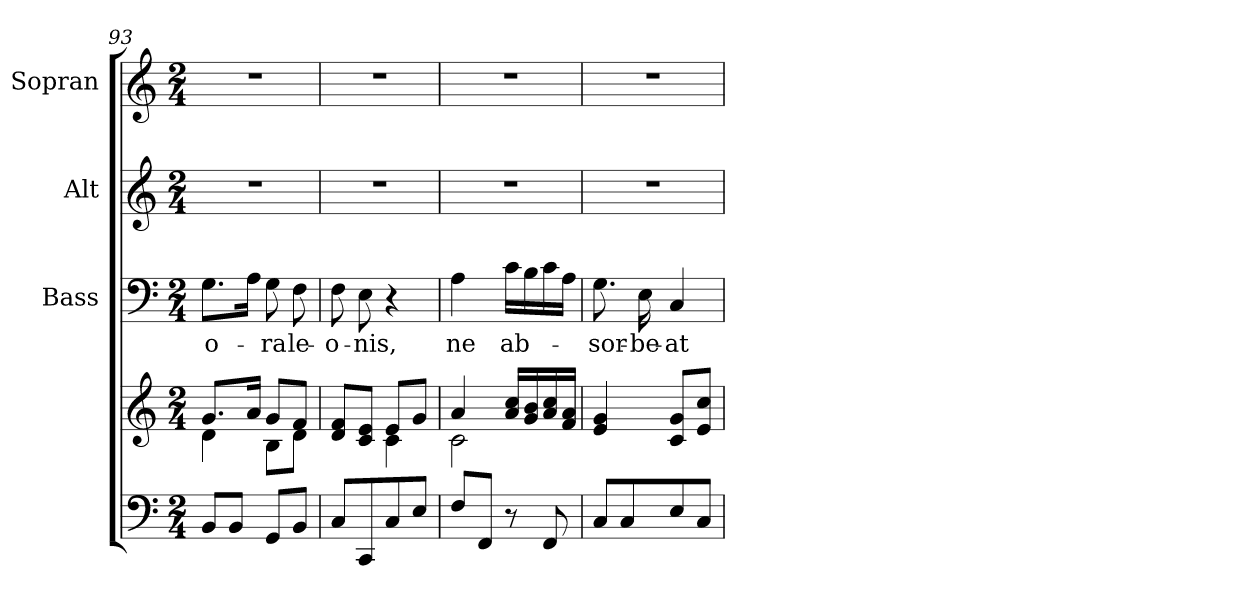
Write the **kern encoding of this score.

**kern	**kern	**kern	**text	**kern	**kern
*part4	*part4	*part3	*part3	*part2	*part1
*staff5	*staff4	*staff3	*staff3	*staff2	*staff1
*	*	*I"Bass	*	*I"Alt	*I"Sopran
*	*	*I'B.	*	*I'A.	*I'S.
!!LO:LB:g=z
*clefF4	*clefG2	*clefF4	*	*clefG2	*clefG2
*k[]	*k[]	*k[]	*	*k[]	*k[]
*C:	*C:	*C:	*	*C:	*C:
*M2/4	*M2/4	*M2/4	*	*M2/4	*M2/4
=93	=93	=93	=93	=93	=93
*	*^	*	*	*	*
!	!	!	!	!LO:LY:b	!	!
8BB/L	8.g/L	4d\	8.G\L	o-	2r	2r
8BB/J	.	.	.	.	.	.
.	16a/Jk	.	16A\Jk	.	.	.
!	!	!	!	!LO:LY:b	!	!
8GG/L	8g/L	8B\L	8G\	-ra	.	.
!	!	!	!	!LO:LY:b	!	!
8BB/J	8f/J	8d\J	8F\	le-	.	.
=94	=94	=94	=94	=94	=94	=94
!	!	!	!	!LO:LY:b	!	!
8C/L	8d/ 8f/L	4ryy	8F\	-o-	2r	2r
!	!	!	!	!LO:LY:b	!	!
8CC/	8c/ 8e/J	.	8E\	-nis,	.	.
8C/	8e/L	4c\	4r	.	.	.
8E/J	8g/J	.	.	.	.	.
=95	=95	=95	=95	=95	=95	=95
!	!	!	!	!LO:LY:b	!	!
8F/L	4a/	2c\	4A\	ne	2r	2r
8FF/J	.	.	.	.	.	.
!	!	!	!	!LO:LY:b	!	!
8r	16a/ 16cc/LL	.	16c\LL	ab-	.	.
.	16g/ 16b/	.	16B\	.	.	.
8FF/	16a/ 16cc/	.	16c\	.	.	.
.	16f/ 16a/JJ	.	16A\JJ	.	.	.
*	*v	*v	*	*	*	*
=96	=96	=96	=96	=96	=96
!	!	!	!LO:LY:b	!	!
8C/L	4e/ 4g/	8.G\	-sor-	2r	2r
8C/	.	.	.	.	.
!	!	!	!LO:LY:b	!	!
.	.	16E\	-be-	.	.
!	!	!	!LO:LY:b	!	!
8E/	8c/ 8g/L	4C/	-at	.	.
8C/J	8e/ 8cc/J	.	.	.	.
=	=	=	=	=	=
*-	*-	*-	*-	*-	*-
